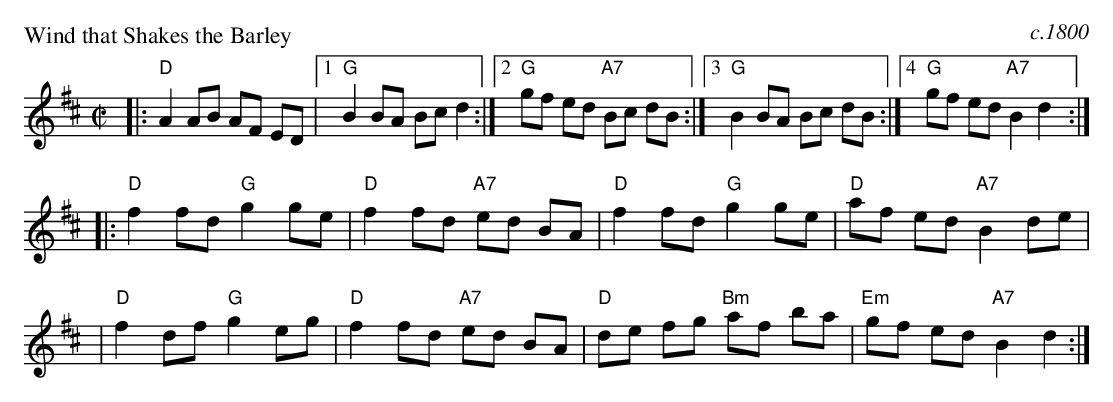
X:1
P: Wind that Shakes the Barley
O: c.1800
M: C|
L: 1/8
K: D
|:"D"A2 AB AF ED |[1 "G"B2 BA Bc d2 :|[2 "G"gf ed "A7"Bc dB :|[3 "G"B2 BA Bc dB :|[4 "G"gf ed "A7"B2 d2 :|
|:"D"f2 fd "G"g2 ge | "D"f2 fd "A7"ed BA | "D"f2 fd "G"g2 ge | "D"af ed "A7"B2 de |
| "D"f2 df "G"g2 eg | "D"f2 fd "A7"ed BA | "D"de fg "Bm"af ba | "Em"gf ed "A7"B2 d2 :|
